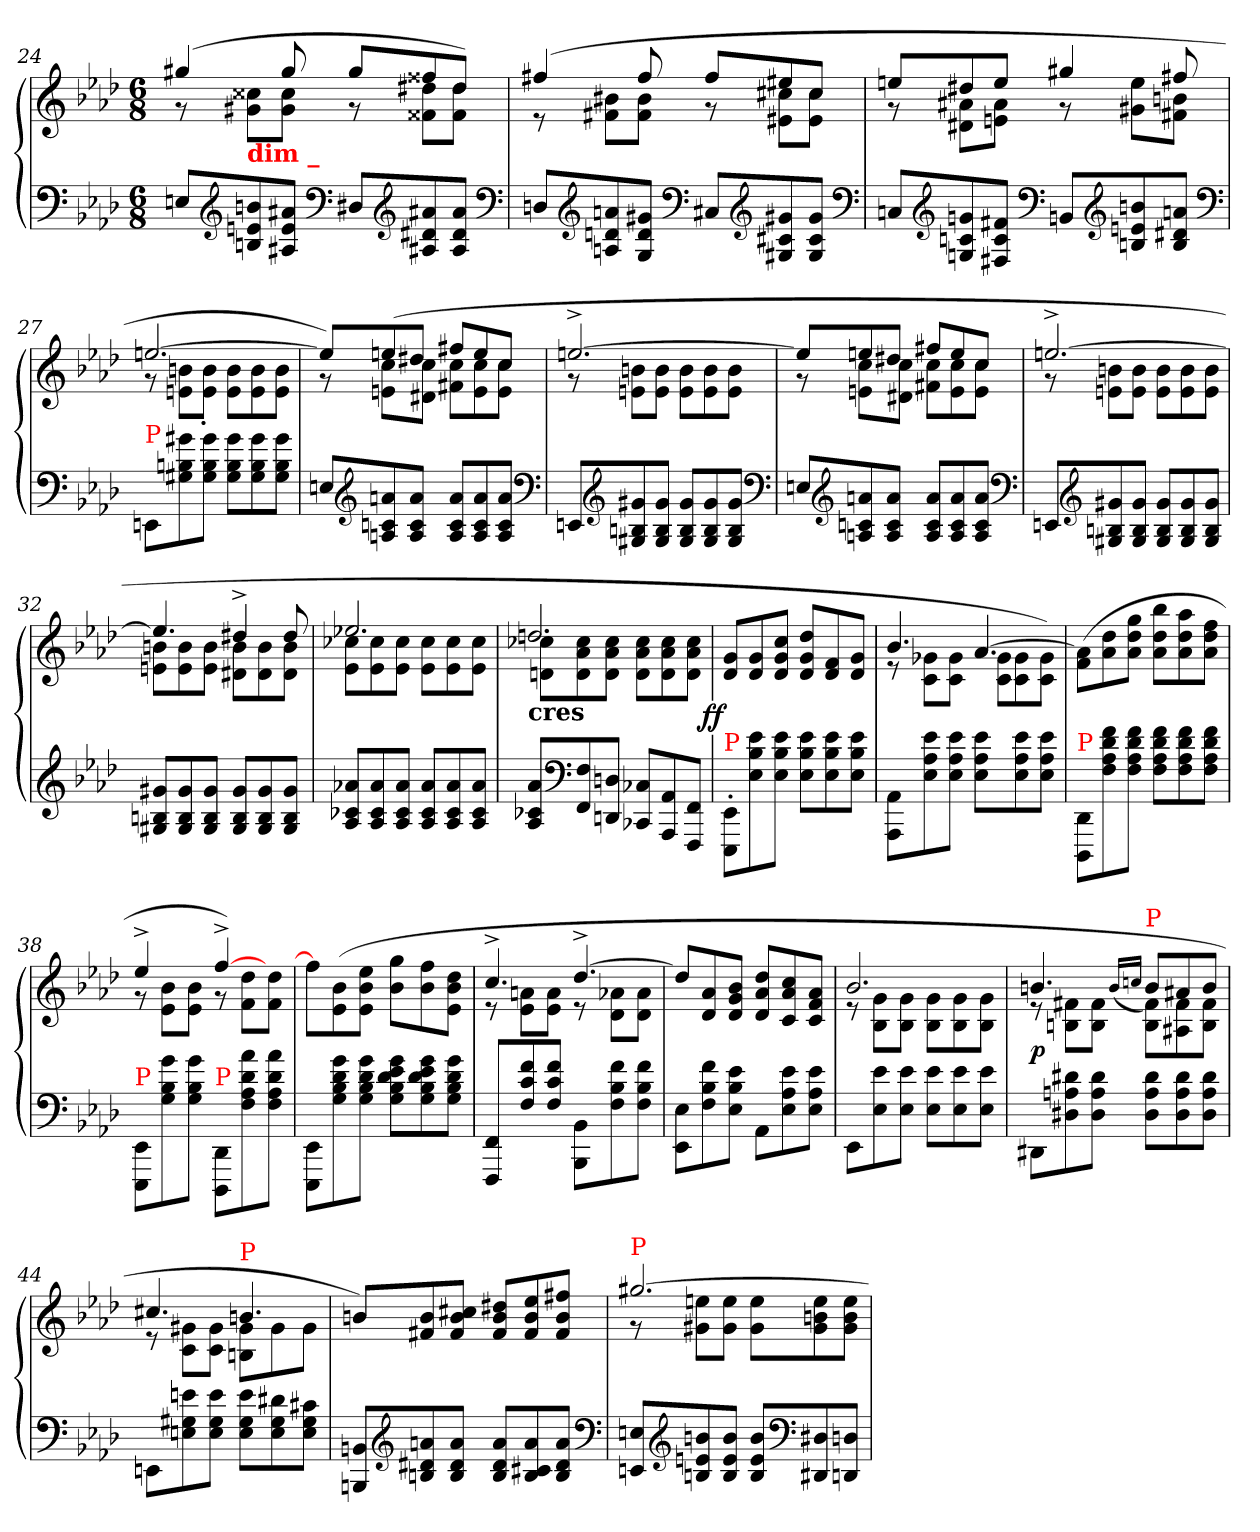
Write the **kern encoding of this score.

**kern	**kern	**dynam
*part1	*part1	*part1
*staff2	*staff1	*staff1/2
*clefF4	*clefG2	*
*k[b-e-a-d-]	*k[b-e-a-d-]	*
*A-:	*A-:	*
*M6/8	*M6/8	*
=24	=24	=24
*	*^	*
8EnL	(>4gg#X	8r	.
*clefG2	*	*	*
!	!	!LO:TX:b:B:color=red:t=dim _	!
8bn 8en 8Bn	.	8cc##X 8g#XL	.
8a#X 8e 8A#XJ	8gg#	8cc## 8g#J	.
*clefF4	*	*	*
8D#XL	8gg#L	8r	.
*clefG2	*	*	*
8a#X 8d#X 8A#X	8ff##X	8dd#X 8f##XL	.
8a# 8d# 8A#J	8dd#J)	8dd# 8f##J	.
*clefF4	*	*	*
=25	=25	=25	=25
8DnL	(>4ff#X	8re	.
*clefG2	*	*	*
8an 8dn 8An	.	8b#X 8f#XL	.
8g#X 8d 8GJ	8ff#	8b# 8f#J	.
*clefF4	*	*	*
8C#XL	8ff#L	8rg	.
*clefG2	*	*	*
8g#X 8c#X 8G#X	8ee#X	8cc#X 8e#XL	.
8g# 8c# 8G#J	8cc#J	8cc# 8e#J	.
*clefF4	*	*	*
=26	=26	=26	=26
8CnL	8eenL	8rg	.
*clefG2	*	*	*
8gn 8cn 8Gn	8dd#X	8a#X 8d#XL	.
8f#X 8c 8F#XJ	8eeJ	8a# 8eJ	.
*clefF4	*	*	*
8BBnL	4gg#X	8rg	.
*clefG2	*	*	*
8bn 8en 8Bn	.	8ee 8g#XL	.
8an 8d#X 8BJ	8ff#X	8b 8f#XJ	.
*clefF4	*	*	*
=27	=27	=27	=27
!LO:TX:a:color=red:t=P	!	!	!
8EEn/L	[2.een	8rg	.
8g#X\ 8Bn\ 8G#X\	.	8bn 8enL	.
8g#\ 8B\ 8G#\J	.	8b'> 8e'>J	.
8g# 8B 8G#L	.	8b 8eL	.
8g# 8B 8G#	.	8b 8e	.
8g# 8B 8G#J	.	8b 8eJ	.
=28	=28	=28	=28
8EnL	8eenL])	8rg	.
*clefG2	*	*	*
8an 8cn 8An	(>8ee	8cc 8enL	.
8a 8c 8AJ	8dd#XJ	8cc 8d#XJ	.
8a 8c 8AL	8ff#XL	8cc 8f#XL	.
8a 8c 8A	8ee	8cc 8e	.
8a 8c 8AJ	8ccJ	8cc 8eJ	.
*clefF4	*	*	*
=29	=29	=29	=29
8EEnL	[2.een^>	8rg	.
*clefG2	*	*	*
8g#X 8Bn 8G#X	.	8bn 8enL	.
8g# 8B 8G#J	.	8b 8eJ	.
8g# 8B 8G#L	.	8b 8eL	.
8g# 8B 8G#	.	8b 8e	.
8g# 8B 8G#J	.	8b 8eJ	.
*clefF4	*	*	*
=30	=30	=30	=30
8EnL	8eenL]	8rg	.
*clefG2	*	*	*
8an 8cn 8An	8ee	8cc 8enL	.
8a 8c 8AJ	8dd#XJ	8cc 8d#XJ	.
8a 8c 8AL	8ff#XL	8cc 8f#XL	.
8a 8c 8A	8ee	8cc 8e	.
8a 8c 8AJ	8ccJ	8cc 8eJ	.
*clefF4	*	*	*
=31	=31	=31	=31
8EEnL	[2.een^>	8rg	.
*clefG2	*	*	*
8g#X 8Bn 8G#X	.	8bn 8enL	.
8g# 8B 8G#J	.	8b 8eJ	.
8g# 8B 8G#L	.	8b 8eL	.
8g# 8B 8G#	.	8b 8e	.
8g# 8B 8G#J	.	8b 8eJ	.
=32	=32	=32	=32
8g#X 8Bn 8G#XL	4.een]	8bn 8enL	.
8g# 8B 8G#	.	8b 8e	.
8g# 8B 8G#J	.	8b 8eJ	.
8g# 8B 8G#L	4dd#X^>	8b 8d#XL	.
8g# 8B 8G#	.	8b 8d#	.
8g# 8B 8G#J	8dd#	8b 8d#J	.
=33	=33	=33	=33
8a-X 8c- 8A-L	2.ee-X	8cc-X 8e-L	.
8a- 8c- 8A-	.	8cc- 8e-	.
8a- 8c- 8A-J	.	8cc- 8e-J	.
8a- 8c- 8A-L	.	8cc- 8e-L	.
8a- 8c- 8A-	.	8cc- 8e-	.
8a- 8c- 8A-J	.	8cc- 8e-J	.
=34	=34	=34	=34
!	!LO:TX:c:B:t=cres	!	!
8a- 8c-X 8A-L	2.ddn	8cc-X 8dnL	.
*clefF4	*	*	*
8F 8FF	.	8cc- 8a- 8d	.
8Dn 8DDnJ	.	8cc- 8a- 8dJ	.
8C-X 8CC-XL	.	8cc- 8a- 8dL	.
8AA- 8AAA-	.	8cc- 8a- 8d	.
8FF 8FFFJ	.	8cc- 8a- 8dJ	.
=35	=35	=35	=35
!LO:TX:a:color=red:t=P	!	!	!
!	!	!	!LO:DY:rj
*	*v	*v	*
8EE-'</ 8EEE-'</L	8g 8d-L	ff
8e-\ 8B-\ 8E-\	8g 8d-	.
8e-\ 8B-\ 8E-\J	8cc 8g 8d-J	.
8e- 8B- 8E-L	8dd- 8g 8d-L	.
8e- 8B- 8E-	8f 8d-	.
8e- 8B- 8E-J	8g 8d-J	.
=36	=36	=36
*	*^	*
8AA- 8AAA-L	4.b-	8re	.
8e- 8A- 8E-	.	8g-X 8cL	.
8e- 8A- 8E-J	.	8g- 8cJ	.
8e- 8A- 8E-L	[4.a-	8g- 8cL	.
8e- 8A- 8E-	.	8g- 8c	.
8e- 8A- 8E-J	.	8g- 8cJ)	.
=37	=37	=37	=37
!LO:TX:a:color=red:t=P	!	!	!
*	*v	*v	*
8DD-/ 8DDD-/L	(>8a-] 8fL	.
8f\ 8d-\ 8A-\ 8F\	8dd- 8a-	.
8f\ 8d-\ 8A-\ 8F\J	8gg 8dd- 8a-J	.
8f 8d- 8A- 8FL	8bb- 8dd- 8a-L	.
8f 8d- 8A- 8F	8aa- 8dd- 8a-	.
8f 8d- 8A- 8FJ	8ff 8dd- 8a-J	.
=38	=38	=38
*	*^	*
!LO:TX:a:color=red:t=P	!	!	!
8EE-/ 8EEE-/L	4ee-^>	8rg	.
8g\ 8B-\ 8G\	.	8b- 8e-L	.
8g\ 8B-\ 8G\J	8ryy	8b- 8e-J	.
!LO:TX:a:color=red:t=P	!	!	!
8DD-/ 8DDD-/L	[4ff^>)	8rg	.
8a-\ 8d-\ 8A-\ 8F\	.	8dd- 8fL	.
8a-\ 8d-\ 8A-\ 8F\J	8ryy	8dd- 8fJ	.
*	*v	*v	*
=39	=39	=39
8EE- 8EEE-L	8ffL]	.
8g 8d- 8B- 8G	(>8b- 8e-	.
8g 8d- 8B- 8GJ	8ee- 8b- 8e-J	.
8g 8e- 8d- 8B- 8GL	8gg 8b-L	.
8g 8e- 8d- 8B- 8G	8ff 8b-	.
8g 8d- 8B- 8GJ	8dd- 8b- 8e-J	.
=40	=40	=40
*	*^	*
8FF 8FFFL	4.cc^>	8re	.
8f 8c 8F	.	8an 8e-L	.
8f 8c 8FJ	.	8a 8e-J	.
8BB- 8BBB-L	[4.dd-^>	8re	.
8f 8B- 8F	.	8a-X 8d-L	.
8f 8B- 8FJ	.	8a- 8d-J	.
*	*v	*v	*
=41	=41	=41
8E- 8EE-L	8dd-L]	.
8f 8B- 8F	8a- 8d-	.
8e- 8B- 8E-J	8b- 8g 8d-J	.
8AA-L	8dd- 8a- 8d-L	.
8e- 8A- 8E-	8cc 8a- 8c	.
8e- 8A- 8E-J	8a- 8f 8cJ	.
=42	=42	=42
*	*^	*
8EE-L	2.b-	8re	.
8e- 8E-	.	8g 8B-L	.
8e- 8E-J	.	8g 8B-J	.
8e- 8E-L	.	8g 8B-L	.
8e- 8E-	.	8g 8B-	.
8e- 8E-J	.	8g 8B-J	.
=43	=43	=43	=43
8DD#XL	4.bn	8re	p
8d#X 8An 8D#X	.	8f#X 8BnL	.
8d# 8A 8D#J	.	8f# 8BJ	.
.	(<16qqb/LL	.	.
.	16qqccn/JJ	.	.
!	!LO:TX:a:color=red:t=P	!	!
8d# 8A 8D#L	8bL	8f# 8BL)	.
8d# 8A 8D#	8a#X	8f# 8A#X	.
8d# 8A 8D#J	8bJ	8f# 8BJ	.
=44	=44	=44	=44
8EEnL	4.cc#X	8re	.
8e 8G#X 8E	.	8g#X 8cL	.
8e 8G# 8EJ	.	8g# 8cJ	.
!	!LO:TX:a:color=red:t=P	!	!
8e 8G# 8EL	4.b	8g# 8BL	.
8d#X 8G# 8E	.	8g#	.
8c# 8G# 8EJ	.	8g#J	.
*	*v	*v	*
=45	=45	=45
8BBn 8BBBnL	8bnL)	.
*clefG2	*	*
8an 8d#X 8B	8b 8f#X	.
8a 8d# 8BJ	8cc#X 8b 8f#J	.
8a 8d# 8BL	8dd#X/ 8b/ 8f#/L	.
8a 8c# 8B	8ee- 8b 8f#	.
8a 8d# 8BJ	8ff# 8b 8f#J	.
*clefF4	*	*
=46	=46	=46
*	*^	*
!	!LO:TX:a:color=red:t=P	!	!
8E 8EEL	[2.gg#	8rg	.
*clefG2	*	*	*
8b 8e 8B	.	8een 8g#XL	.
8b 8e 8BJ	.	8ee 8g#J	.
8b 8e 8BL	.	8ee 8g#L	.
*clefF4	*	*	*
8D#X 8DD#X	.	8ee 8b 8g#	.
8Dn 8DDnJ	.	8ee 8b 8g#J	.
*	*v	*v	*
=	=	=
*-	*-	*-
